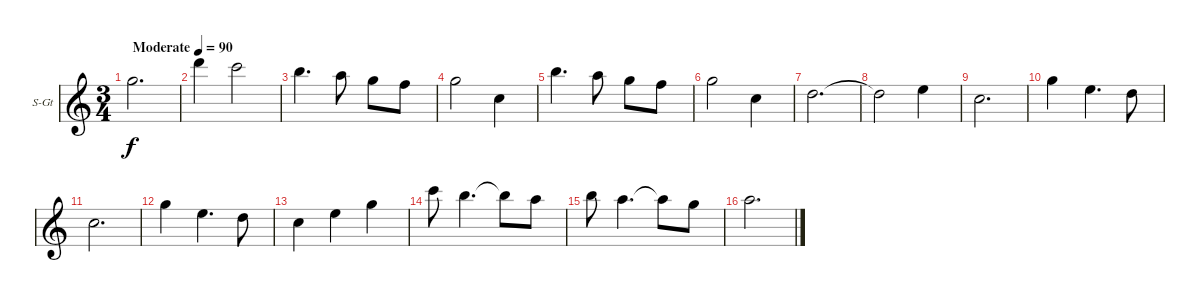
\bracketExtendMode groupsimilarinstruments
\firstSystemTrackNameOrientation horizontal
\otherSystemsTrackNameOrientation horizontal
\track ("Äîðîæêà 1" "S-Gt") {instrument acousticgrandpiano}
\staff {score}
\tuning (E4 B3 G3 D3 A2 E2)
\displaytranspose 12
\ts (3 4)
\beaming (8 2 2 2)
\tempo (90 "Moderate")
\clef g2
\ks c
3.1.2{d dy f instrument acousticgrandpiano} |
10.1.4 8.1.2 |
7.1.4{d} 5.1.8 3.1.8 1.1.8 |
3.1.2 1.2.4 |
7.1.4{d} 5.1.8 3.1.8 1.1.8 |
3.1.2 1.2.4 |
3.2.2{d} |
3.2{t}.2 0.1.4 |
1.2.2{d} |
3.1.4 0.1.4{d} 3.2.8 |
1.2.2{d} |
3.1.4 0.1.4{d} 3.2.8 |
1.2.4 0.1.4 3.1.4 |
8.1.8 7.1.4{d} 7.1{t}.8 5.1.8 |
7.1.8 5.1.4{d} 5.1{t}.8 3.1.8 |
5.1.2{d}
